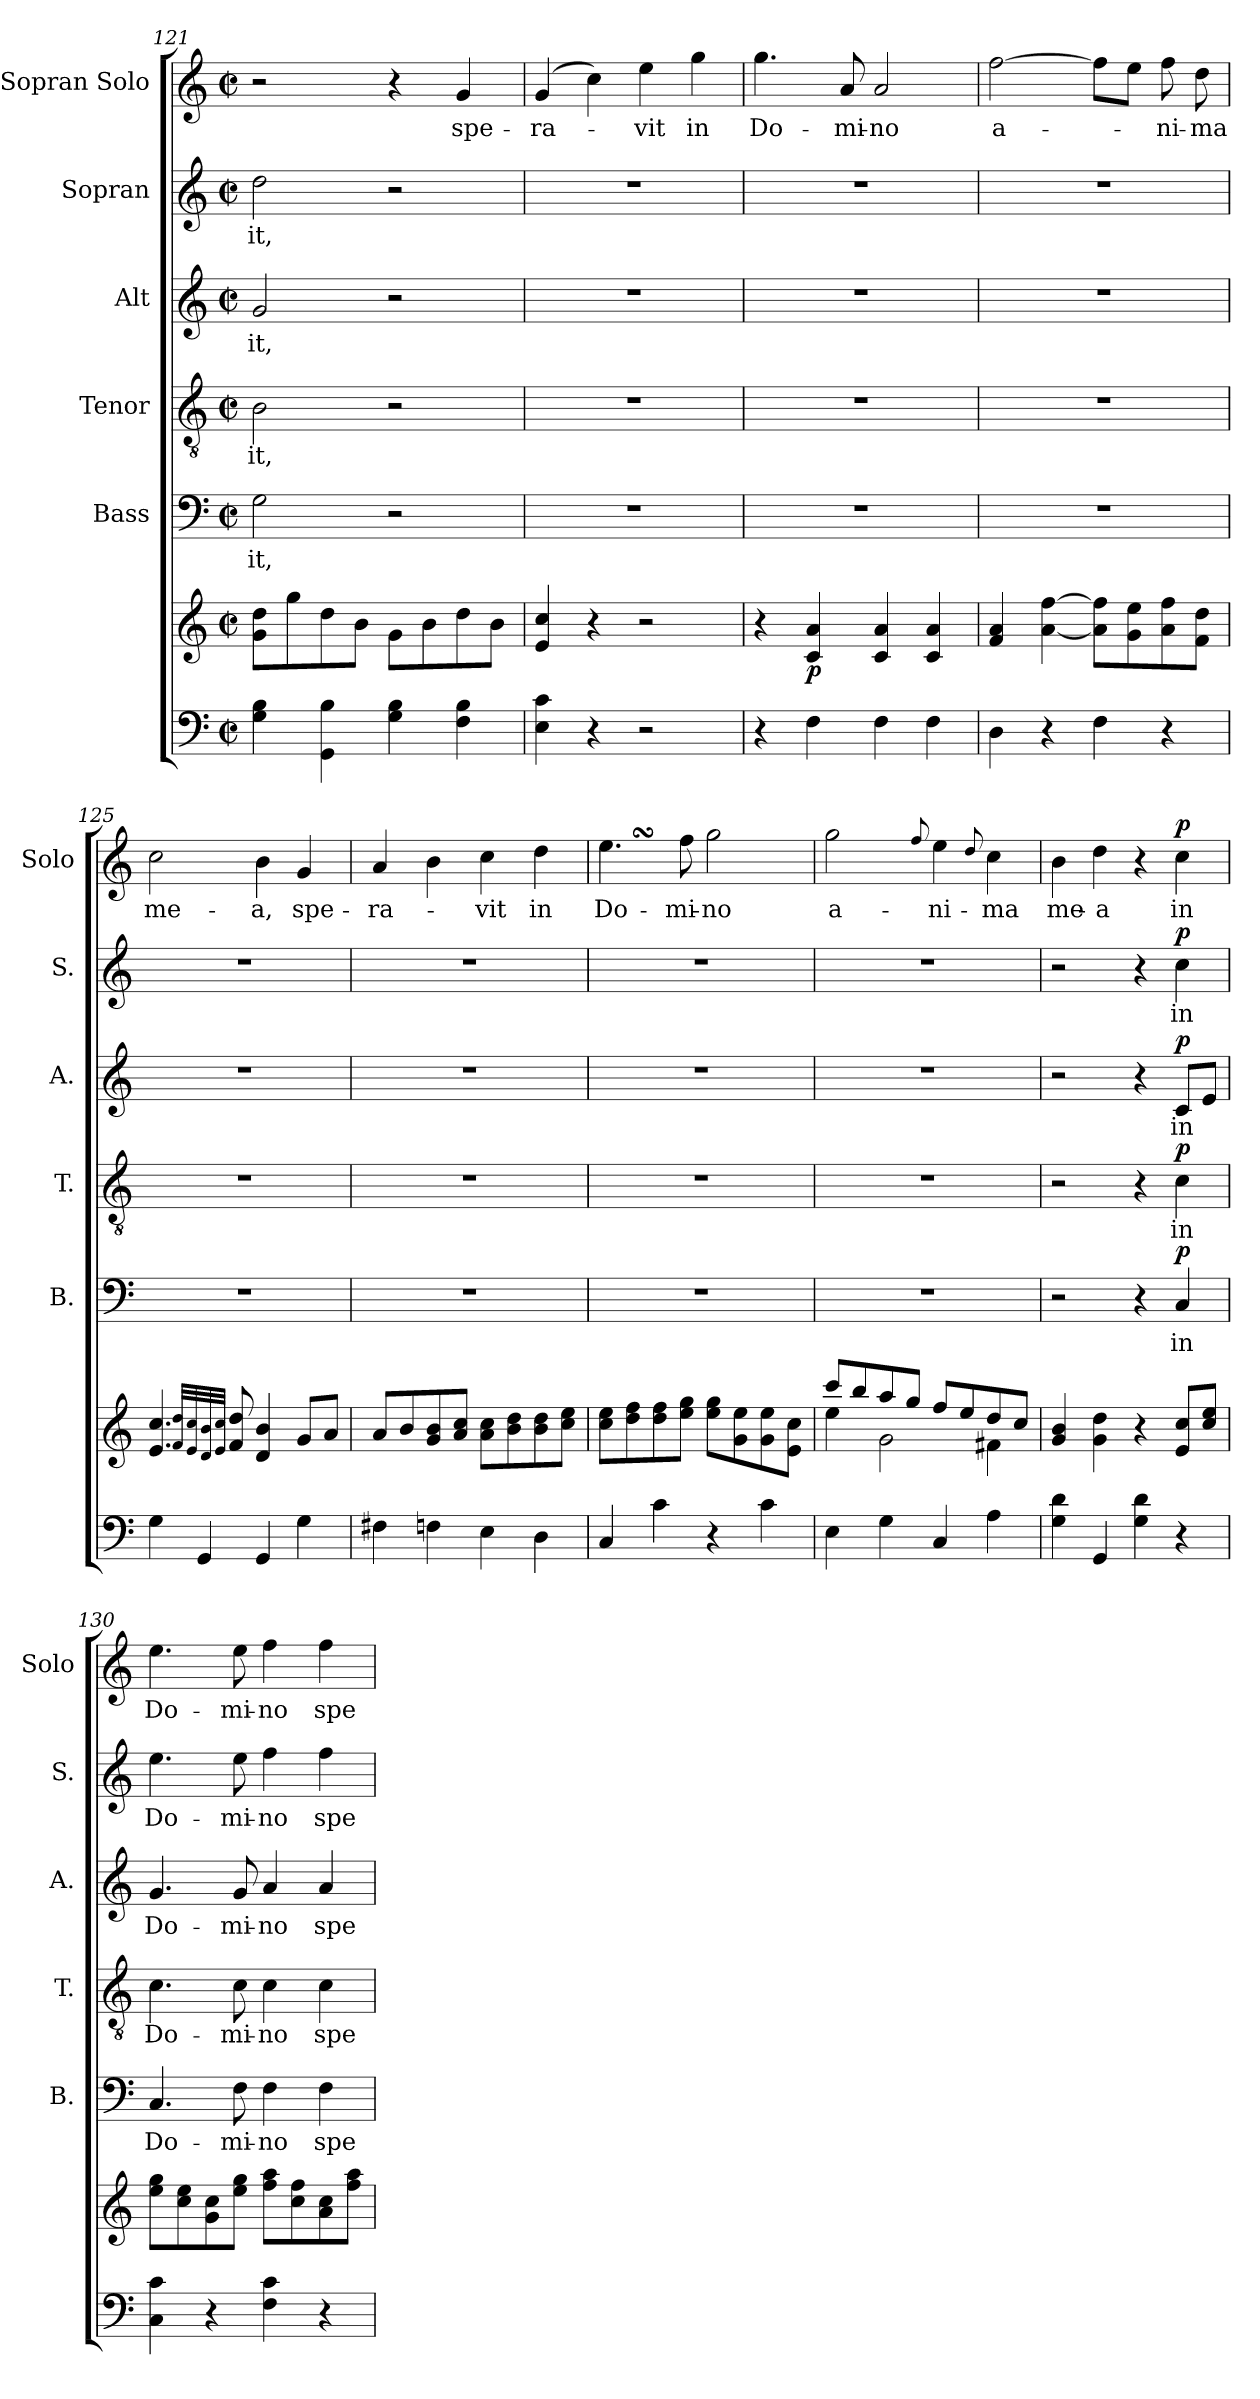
**kern	**kern	**dynam	**kern	**text	**dynam	**kern	**text	**dynam	**kern	**text	**dynam	**kern	**text	**dynam	**kern	**text	**dynam
*part6	*part6	*part6	*part5	*part5	*part5	*part4	*part4	*part4	*part3	*part3	*part3	*part2	*part2	*part2	*part1	*part1	*part1
*staff7	*staff6	*staff6/7	*staff5	*staff5	*staff5	*staff4	*staff4	*staff4	*staff3	*staff3	*staff3	*staff2	*staff2	*staff2	*staff1	*staff1	*staff1
*	*	*	*I"Bass	*	*	*I"Tenor	*	*	*I"Alt	*	*	*I"Sopran	*	*	*I"Sopran Solo	*	*
*	*	*	*I'B.	*	*	*I'T.	*	*	*I'A.	*	*	*I'S.	*	*	*I'Solo	*	*
*clefF4	*clefG2	*	*clefF4	*	*	*clefGv2	*	*	*clefG2	*	*	*clefG2	*	*	*clefG2	*	*
*k[]	*k[]	*	*k[]	*	*	*k[]	*	*	*k[]	*	*	*k[]	*	*	*k[]	*	*
*C:	*C:	*	*C:	*	*	*C:	*	*	*C:	*	*	*C:	*	*	*C:	*	*
*M2/2	*M2/2	*	*M2/2	*	*	*M2/2	*	*	*M2/2	*	*	*M2/2	*	*	*M2/2	*	*
*met(c|)	*met(c|)	*	*met(c|)	*	*	*met(c|)	*	*	*met(c|)	*	*	*met(c|)	*	*	*met(c|)	*	*
=121	=121	=121	=121	=121	=121	=121	=121	=121	=121	=121	=121	=121	=121	=121	=121	=121	=121
!	!	!	!	!LO:LY:b	!	!	!LO:LY:b	!	!	!LO:LY:b	!	!	!LO:LY:b	!	!	!	!
4G\ 4B\	8g\ 8dd\L	.	2G\	-it,	.	2B\	-it,	.	2g/	-it,	.	2dd\	-it,	.	2r	.	.
.	8gg\	.	.	.	.	.	.	.	.	.	.	.	.	.	.	.	.
4GG\ 4B\	8dd\	.	.	.	.	.	.	.	.	.	.	.	.	.	.	.	.
.	8b\J	.	.	.	.	.	.	.	.	.	.	.	.	.	.	.	.
4G\ 4B\	8g\L	.	2r	.	.	2r	.	.	2r	.	.	2r	.	.	4r	.	.
.	8b\	.	.	.	.	.	.	.	.	.	.	.	.	.	.	.	.
!	!	!	!	!	!	!	!	!	!	!	!	!	!	!	!	!LO:LY:b	!
4F\ 4B\	8dd\	.	.	.	.	.	.	.	.	.	.	.	.	.	4g/	spe-	.
.	8b\J	.	.	.	.	.	.	.	.	.	.	.	.	.	.	.	.
=122	=122	=122	=122	=122	=122	=122	=122	=122	=122	=122	=122	=122	=122	=122	=122	=122	=122
!	!	!	!	!	!	!	!	!	!	!	!	!	!	!	!	!LO:LY:b	!
4E\ 4c\	4e/ 4cc/	.	1r	.	.	1r	.	.	1r	.	.	1r	.	.	(4g/	-ra-	.
4r	4r	.	.	.	.	.	.	.	.	.	.	.	.	.	4cc\)	.	.
!	!	!	!	!	!	!	!	!	!	!	!	!	!	!	!	!LO:LY:b	!
2r	2r	.	.	.	.	.	.	.	.	.	.	.	.	.	4ee\	-vit	.
!	!	!	!	!	!	!	!	!	!	!	!	!	!	!	!	!LO:LY:b	!
.	.	.	.	.	.	.	.	.	.	.	.	.	.	.	4gg\	in	.
=123	=123	=123	=123	=123	=123	=123	=123	=123	=123	=123	=123	=123	=123	=123	=123	=123	=123
!	!	!	!	!	!	!	!	!	!	!	!	!	!	!	!	!LO:LY:b	!
4r	4r	.	1r	.	.	1r	.	.	1r	.	.	1r	.	.	4.gg\	Do-	.
!	!	!LO:DY:b	!	!	!	!	!	!	!	!	!	!	!	!	!	!	!
4F\	4c/ 4a/	p	.	.	.	.	.	.	.	.	.	.	.	.	.	.	.
!	!	!	!	!	!	!	!	!	!	!	!	!	!	!	!	!LO:LY:b	!
.	.	.	.	.	.	.	.	.	.	.	.	.	.	.	8a/	-mi-	.
!	!	!	!	!	!	!	!	!	!	!	!	!	!	!	!	!LO:LY:b	!
4F\	4c/ 4a/	.	.	.	.	.	.	.	.	.	.	.	.	.	2a/	-no	.
4F\	4c/ 4a/	.	.	.	.	.	.	.	.	.	.	.	.	.	.	.	.
!!LO:LB:g=z
=124	=124	=124	=124	=124	=124	=124	=124	=124	=124	=124	=124	=124	=124	=124	=124	=124	=124
!	!	!	!	!	!	!	!	!	!	!	!	!	!	!	!	!LO:LY:b	!
4D\	4f/ 4a/	.	1r	.	.	1r	.	.	1r	.	.	1r	.	.	[2ff\	a-	.
4r	[4a\ [4ff\	.	.	.	.	.	.	.	.	.	.	.	.	.	.	.	.
4F\	8a\] 8ff\]L	.	.	.	.	.	.	.	.	.	.	.	.	.	8ff\L]	.	.
.	8g\ 8ee\	.	.	.	.	.	.	.	.	.	.	.	.	.	8ee\J	.	.
!	!	!	!	!	!	!	!	!	!	!	!	!	!	!	!	!LO:LY:b	!
4r	8a\ 8ff\	.	.	.	.	.	.	.	.	.	.	.	.	.	8ff\	-ni-	.
!	!	!	!	!	!	!	!	!	!	!	!	!	!	!	!	!LO:LY:b	!
.	8f\ 8dd\J	.	.	.	.	.	.	.	.	.	.	.	.	.	8dd\	-ma	.
=125	=125	=125	=125	=125	=125	=125	=125	=125	=125	=125	=125	=125	=125	=125	=125	=125	=125
!	!	!	!	!	!	!	!	!	!	!	!	!	!	!	!	!LO:LY:b	!
4G\	4.e/ 4.cc/	.	1r	.	.	1r	.	.	1r	.	.	1r	.	.	2cc\	me-	.
4GG/	.	.	.	.	.	.	.	.	.	.	.	.	.	.	.	.	.
.	32qf/ 32qdd/LLL	.	.	.	.	.	.	.	.	.	.	.	.	.	.	.	.
.	32qe/ 32qcc/	.	.	.	.	.	.	.	.	.	.	.	.	.	.	.	.
.	32qd/ 32qb/	.	.	.	.	.	.	.	.	.	.	.	.	.	.	.	.
.	32qe/ 32qcc/JJJ	.	.	.	.	.	.	.	.	.	.	.	.	.	.	.	.
.	8f/ 8dd/	.	.	.	.	.	.	.	.	.	.	.	.	.	.	.	.
!	!	!	!	!	!	!	!	!	!	!	!	!	!	!	!	!LO:LY:b	!
4GG/	4d/ 4b/	.	.	.	.	.	.	.	.	.	.	.	.	.	4b\	-a,	.
!	!	!	!	!	!	!	!	!	!	!	!	!	!	!	!	!LO:LY:b	!
4G\	8g/L	.	.	.	.	.	.	.	.	.	.	.	.	.	4g/	spe-	.
.	8a/J	.	.	.	.	.	.	.	.	.	.	.	.	.	.	.	.
=126	=126	=126	=126	=126	=126	=126	=126	=126	=126	=126	=126	=126	=126	=126	=126	=126	=126
!	!	!	!	!	!	!	!	!	!	!	!	!	!	!	!	!LO:LY:b	!
4F#X\	8a/L	.	1r	.	.	1r	.	.	1r	.	.	1r	.	.	4a/	-ra-	.
.	8b/	.	.	.	.	.	.	.	.	.	.	.	.	.	.	.	.
4Fn\	8g/ 8b/	.	.	.	.	.	.	.	.	.	.	.	.	.	4b\	.	.
.	8a/ 8cc/J	.	.	.	.	.	.	.	.	.	.	.	.	.	.	.	.
!	!	!	!	!	!	!	!	!	!	!	!	!	!	!	!	!LO:LY:b	!
4E\	8a\ 8cc\L	.	.	.	.	.	.	.	.	.	.	.	.	.	4cc\	-vit	.
.	8b\ 8dd\	.	.	.	.	.	.	.	.	.	.	.	.	.	.	.	.
!	!	!	!	!	!	!	!	!	!	!	!	!	!	!	!	!LO:LY:b	!
4D\	8b\ 8dd\	.	.	.	.	.	.	.	.	.	.	.	.	.	4dd\	in	.
.	8cc\ 8ee\J	.	.	.	.	.	.	.	.	.	.	.	.	.	.	.	.
=127	=127	=127	=127	=127	=127	=127	=127	=127	=127	=127	=127	=127	=127	=127	=127	=127	=127
!	!	!	!	!	!	!	!	!	!	!	!	!	!	!	!	!LO:LY:b	!
4C/	8cc\ 8ee\L	.	1r	.	.	1r	.	.	1r	.	.	1r	.	.	4.eeSsS\	Do-	.
.	8dd\ 8ff\	.	.	.	.	.	.	.	.	.	.	.	.	.	.	.	.
4c\	8dd\ 8ff\	.	.	.	.	.	.	.	.	.	.	.	.	.	.	.	.
!	!	!	!	!	!	!	!	!	!	!	!	!	!	!	!	!LO:LY:b	!
.	8ee\ 8gg\J	.	.	.	.	.	.	.	.	.	.	.	.	.	8ff\	-mi-	.
!	!	!	!	!	!	!	!	!	!	!	!	!	!	!	!	!LO:LY:b	!
4r	8ee\ 8gg\L	.	.	.	.	.	.	.	.	.	.	.	.	.	2gg\	-no	.
.	8g\ 8ee\	.	.	.	.	.	.	.	.	.	.	.	.	.	.	.	.
4c\	8g\ 8ee\	.	.	.	.	.	.	.	.	.	.	.	.	.	.	.	.
.	8e\ 8cc\J	.	.	.	.	.	.	.	.	.	.	.	.	.	.	.	.
=128	=128	=128	=128	=128	=128	=128	=128	=128	=128	=128	=128	=128	=128	=128	=128	=128	=128
*	*^	*	*	*	*	*	*	*	*	*	*	*	*	*	*	*	*
!	!	!	!	!	!	!	!	!	!	!	!	!	!	!	!	!	!LO:LY:b	!
4E\	8ccc/L	4ee\	.	1r	.	.	1r	.	.	1r	.	.	1r	.	.	2gg\	a-	.
.	8bb/	.	.	.	.	.	.	.	.	.	.	.	.	.	.	.	.	.
4G\	8aa/	2g\	.	.	.	.	.	.	.	.	.	.	.	.	.	.	.	.
.	8gg/J	.	.	.	.	.	.	.	.	.	.	.	.	.	.	.	.	.
.	.	.	.	.	.	.	.	.	.	.	.	.	.	.	.	8qqff/	.	.
!	!	!	!	!	!	!	!	!	!	!	!	!	!	!	!	!	!LO:LY:b	!
4C/	8ff/L	.	.	.	.	.	.	.	.	.	.	.	.	.	.	4ee\	-ni-	.
.	8ee/	.	.	.	.	.	.	.	.	.	.	.	.	.	.	.	.	.
.	.	.	.	.	.	.	.	.	.	.	.	.	.	.	.	8qqdd/	.	.
!	!	!	!	!	!	!	!	!	!	!	!	!	!	!	!	!	!LO:LY:b	!
4A\	8dd/	4f#X\	.	.	.	.	.	.	.	.	.	.	.	.	.	4cc\	-ma	.
.	8cc/J	.	.	.	.	.	.	.	.	.	.	.	.	.	.	.	.	.
*	*v	*v	*	*	*	*	*	*	*	*	*	*	*	*	*	*	*	*
=129	=129	=129	=129	=129	=129	=129	=129	=129	=129	=129	=129	=129	=129	=129	=129	=129	=129
!	!	!	!	!	!	!	!	!	!	!	!	!	!	!	!	!LO:LY:b	!
4G\ 4d\	4g/ 4b/	.	2r	.	.	2r	.	.	2r	.	.	2r	.	.	4b\	me-	.
!	!	!	!	!	!	!	!	!	!	!	!	!	!	!	!	!LO:LY:b	!
4GG/	4g\ 4dd\	.	.	.	.	.	.	.	.	.	.	.	.	.	4dd\	-a	.
4G\ 4d\	4r	.	4r	.	.	4r	.	.	4r	.	.	4r	.	.	4r	.	.
!	!	!	!	!LO:LY:b	!LO:DY:a	!	!LO:LY:b	!LO:DY:a	!	!LO:LY:b	!LO:DY:a	!	!LO:LY:b	!LO:DY:a	!	!LO:LY:b	!LO:DY:a
4r	8e/ 8cc/L	.	4C/	in	p	4c\	in	p	8c/L	in	p	4cc\	in	p	4cc\	in	p
.	8cc/ 8ee/J	.	.	.	.	.	.	.	8e/J	.	.	.	.	.	.	.	.
!!LO:PB:g=z
=130	=130	=130	=130	=130	=130	=130	=130	=130	=130	=130	=130	=130	=130	=130	=130	=130	=130
!	!	!	!	!LO:LY:b	!	!	!LO:LY:b	!	!	!LO:LY:b	!	!	!LO:LY:b	!	!	!LO:LY:b	!
4C\ 4c\	8ee\ 8gg\L	.	4.C/	Do-	.	4.c\	Do-	.	4.g/	Do-	.	4.ee\	Do-	.	4.ee\	Do-	.
.	8cc\ 8ee\	.	.	.	.	.	.	.	.	.	.	.	.	.	.	.	.
4r	8g\ 8cc\	.	.	.	.	.	.	.	.	.	.	.	.	.	.	.	.
!	!	!	!	!LO:LY:b	!	!	!LO:LY:b	!	!	!LO:LY:b	!	!	!LO:LY:b	!	!	!LO:LY:b	!
.	8ee\ 8gg\J	.	8F\	-mi-	.	8c\	-mi-	.	8g/	-mi-	.	8ee\	-mi-	.	8ee\	-mi-	.
!	!	!	!	!LO:LY:b	!	!	!LO:LY:b	!	!	!LO:LY:b	!	!	!LO:LY:b	!	!	!LO:LY:b	!
4F\ 4c\	8ff\ 8aa\L	.	4F\	-no	.	4c\	-no	.	4a/	-no	.	4ff\	-no	.	4ff\	-no	.
.	8cc\ 8ff\	.	.	.	.	.	.	.	.	.	.	.	.	.	.	.	.
!	!	!	!	!LO:LY:b	!	!	!LO:LY:b	!	!	!LO:LY:b	!	!	!LO:LY:b	!	!	!LO:LY:b	!
4r	8a\ 8cc\	.	4F\	spe-	.	4c\	spe-	.	4a/	spe-	.	4ff\	spe-	.	4ff\	spe-	.
.	8ff\ 8aa\J	.	.	.	.	.	.	.	.	.	.	.	.	.	.	.	.
=	=	=	=	=	=	=	=	=	=	=	=	=	=	=	=	=	=
*-	*-	*-	*-	*-	*-	*-	*-	*-	*-	*-	*-	*-	*-	*-	*-	*-	*-
